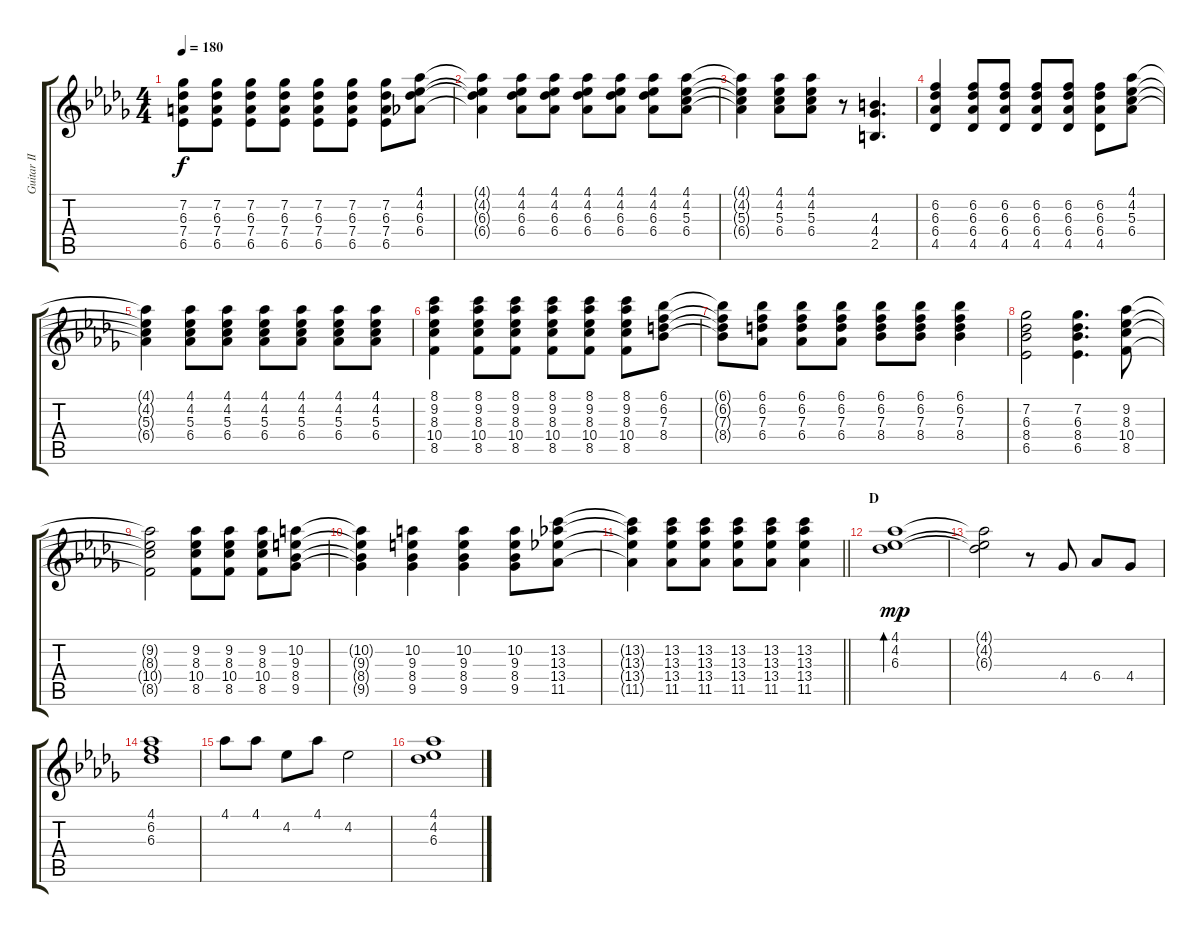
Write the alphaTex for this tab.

\track ("Guitar II (Nakano Azusa)" "Guitar II ") {instrument distortionguitar}
\staff {score tabs}
\tuning (E4 B3 G3 D3 A2 E2) {hide}
\ts (4 4)
\tempo 180
\clef g2
\ks db
(7.2{t} 6.3{t} 7.4{t} 6.5{t}).8{dy f} (7.2 6.3 7.4 6.5).8 (7.2 6.3 7.4 6.5).8 (7.2 6.3 7.4 6.5).8 (7.2 6.3 7.4 6.5).8 (7.2 6.3 7.4 6.5).8 (7.2 6.3 7.4 6.5).8 (4.1 4.2 6.3 6.4).8 |
(4.1{t} 4.2{t} 6.3{t} 6.4{t}).4 (4.1 4.2 6.3 6.4).8 (4.1 4.2 6.3 6.4).8 (4.1 4.2 6.3 6.4).8 (4.1 4.2 6.3 6.4).8 (4.1 4.2 6.3 6.4).8 (4.1 4.2 5.3 6.4).8 |
(4.1{t} 4.2{t} 5.3{t} 6.4{t}).4 (4.1 4.2 5.3 6.4).8 (4.1 4.2 5.3 6.4).8 r.8 (4.3 4.4 2.5).4{d} |
(6.2 6.3 6.4 4.5).4 (6.2 6.3 6.4 4.5).8 (6.2 6.3 6.4 4.5).8 (6.2 6.3 6.4 4.5).8 (6.2 6.3 6.4 4.5).8 (6.2 6.3 6.4 4.5).8 (4.1 4.2 5.3 6.4).8 |
(4.1{t} 4.2{t} 5.3{t} 6.4{t}).4 (4.1 4.2 5.3 6.4).8 (4.1 4.2 5.3 6.4).8 (4.1 4.2 5.3 6.4).8 (4.1 4.2 5.3 6.4).8 (4.1 4.2 5.3 6.4).8 (4.1 4.2 5.3 6.4).8 |
(8.1 9.2 8.3 10.4 8.5).4 (8.1 9.2 8.3 10.4 8.5).8 (8.1 9.2 8.3 10.4 8.5).8 (8.1 9.2 8.3 10.4 8.5).8 (8.1 9.2 8.3 10.4 8.5).8 (8.1 9.2 8.3 10.4 8.5).8 (6.1 6.2 7.3 8.4).8 |
(6.1{t} 6.2{t} 7.3{t} 8.4{t}).8 (6.1 6.2 7.3 6.4).8 (6.1 6.2 7.3 6.4).8 (6.1 6.2 7.3 6.4).8 (6.1 6.2 7.3 8.4).8 (6.1 6.2 7.3 8.4).8 (6.1 6.2 7.3 8.4).4 |
(7.2 6.3 8.4 6.5).2 (7.2 6.3 8.4 6.5).4{d} (9.2 8.3 10.4 8.5).8 |
(9.2{t} 8.3{t} 10.4{t} 8.5{t}).2 (9.2 8.3 10.4 8.5).8 (9.2 8.3 10.4 8.5).8 (9.2 8.3 10.4 8.5).8 (10.2 9.3 8.4 9.5).8 |
(10.2{t} 9.3{t} 8.4{t} 9.5{t}).4 (10.2 9.3 8.4 9.5).4 (10.2 9.3 8.4 9.5).4 (10.2 9.3 8.4 9.5).8 (13.2 13.3 13.4 11.5).8 |
\barLineRight lightlight
(13.2{t} 13.3{t} 13.4{t} 11.5{t}).4 (13.2 13.3 13.4 11.5).8 (13.2 13.3 13.4 11.5).8 (13.2 13.3 13.4 11.5).8 (13.2 13.3 13.4 11.5).8 (13.2 13.3 13.4 11.5).4 |
\section ("" "D")
(4.1 4.2 6.3).1{bd 480 dy mp} |
(4.1{t} 4.2{t} 6.3{t}).2 r.8 4.4.8 6.4.8 4.4.8 |
(4.1 6.2 6.3).1 |
4.1.8 4.1.8 4.2.8 4.1.8 4.2.2 |
(4.1 4.2 6.3).1
